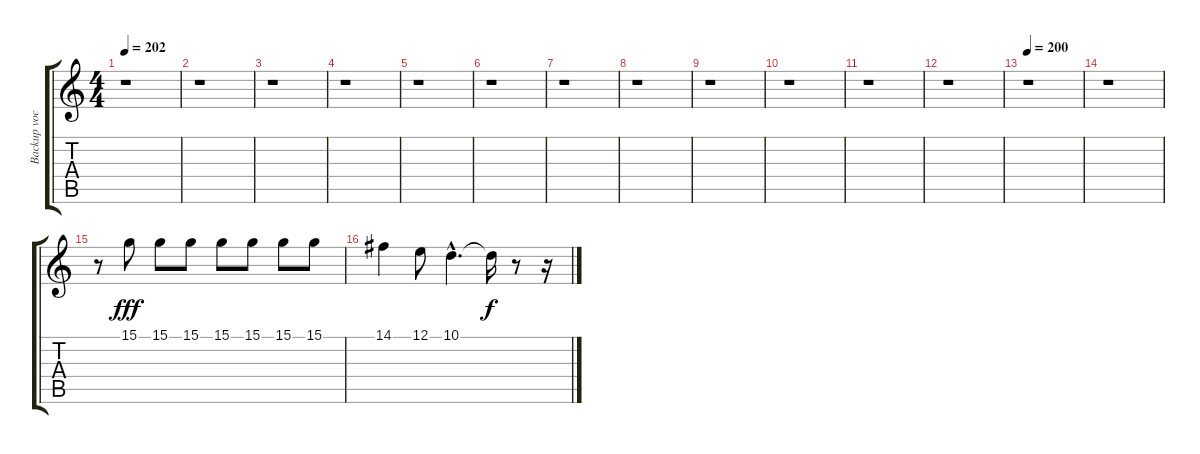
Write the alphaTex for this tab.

\track ("Backup vocals - Tom" "Backup voc") {instrument recorder}
\staff {score tabs}
\tuning (E4 B3 G3 D3 A2 E2) {hide}
\ts (4 4)
\tempo 202
\clef g2
\ks c
r.1{dy fff} |
r.1 |
r.1 |
r.1 |
r.1 |
r.1 |
r.1 |
r.1 |
r.1 |
r.1 |
r.1 |
r.1 |
\tempo 200
r.1 |
r.1 |
r.8 15.1.8 15.1.8 15.1.8 15.1.8 15.1.8 15.1.8 15.1.8 |
14.1.4 12.1.8 10.1{hac}.4{d} 10.1{t}.16{dy f} r.8 r.16
